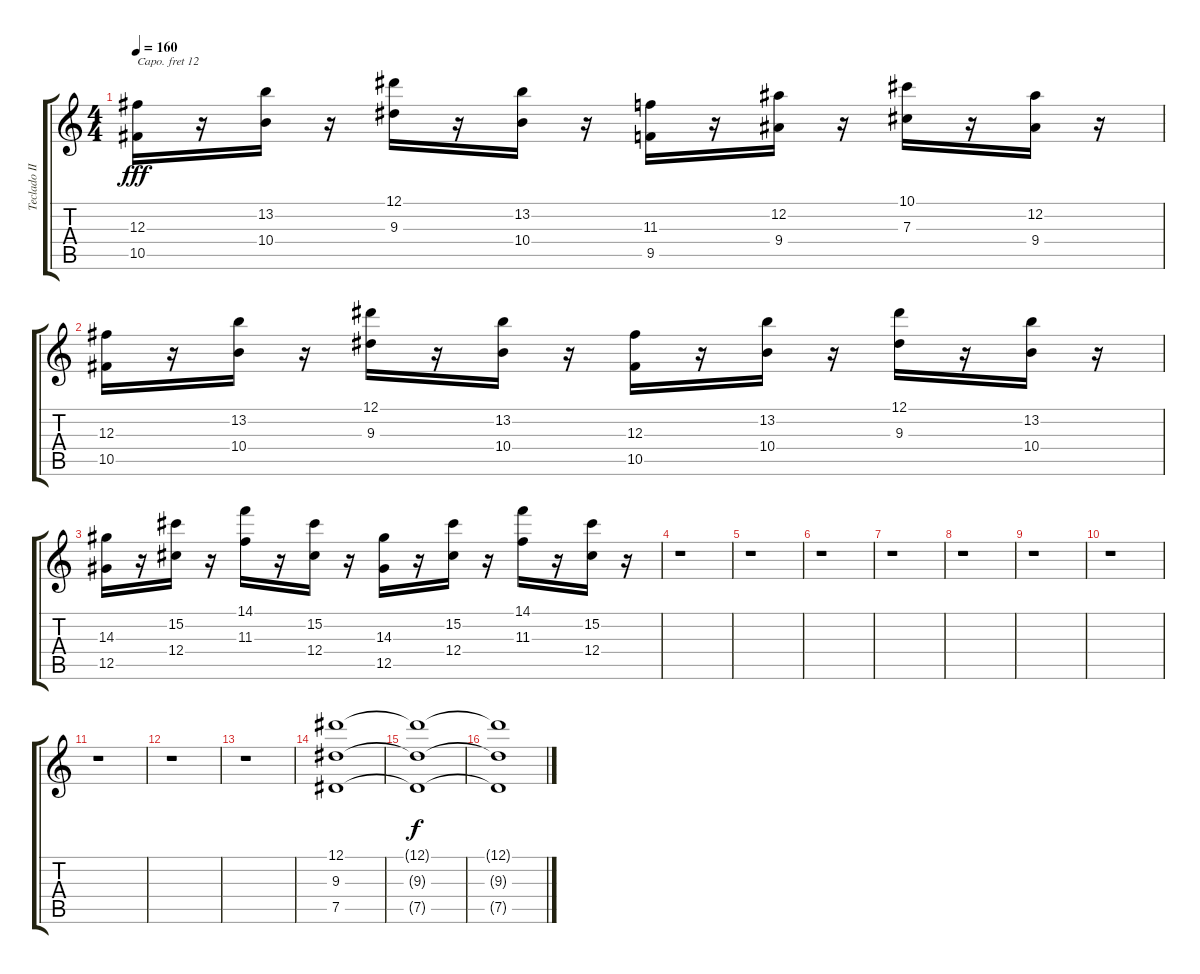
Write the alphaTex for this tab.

\track ("Teclado III" "Teclado II") {instrument churchorgan}
\staff {score tabs}
\capo 12
\tuning (Eb4 Bb3 Gb3 Db3 Ab2 Eb2) {hide}
\ts (4 4)
\tempo 160
\clef g2
\ks c
(12.3 10.5).16{dy fff} r.16 (13.2 10.4).16 r.16 (12.1 9.3).16 r.16 (13.2 10.4).16 r.16 (11.3 9.5).16 r.16 (12.2 9.4).16 r.16 (10.1 7.3).16 r.16 (12.2 9.4).16 r.16 |
(12.3 10.5).16 r.16 (13.2 10.4).16 r.16 (12.1 9.3).16 r.16 (13.2 10.4).16 r.16 (12.3 10.5).16 r.16 (13.2 10.4).16 r.16 (12.1 9.3).16 r.16 (13.2 10.4).16 r.16 |
(14.3 12.5).16 r.16 (15.2 12.4).16 r.16 (14.1 11.3).16 r.16 (15.2 12.4).16 r.16 (14.3 12.5).16 r.16 (15.2 12.4).16 r.16 (14.1 11.3).16 r.16 (15.2 12.4).16 r.16 |
r.1 |
r.1 |
r.1 |
r.1 |
r.1 |
r.1 |
r.1 |
r.1 |
r.1 |
r.1 |
(12.1 9.3 7.5).1{volume 7 instrument churchorgan} |
(12.1{t} 9.3{t} 7.5{t}).1{dy f} |
(12.1{t} 9.3{t} 7.5{t}).1
